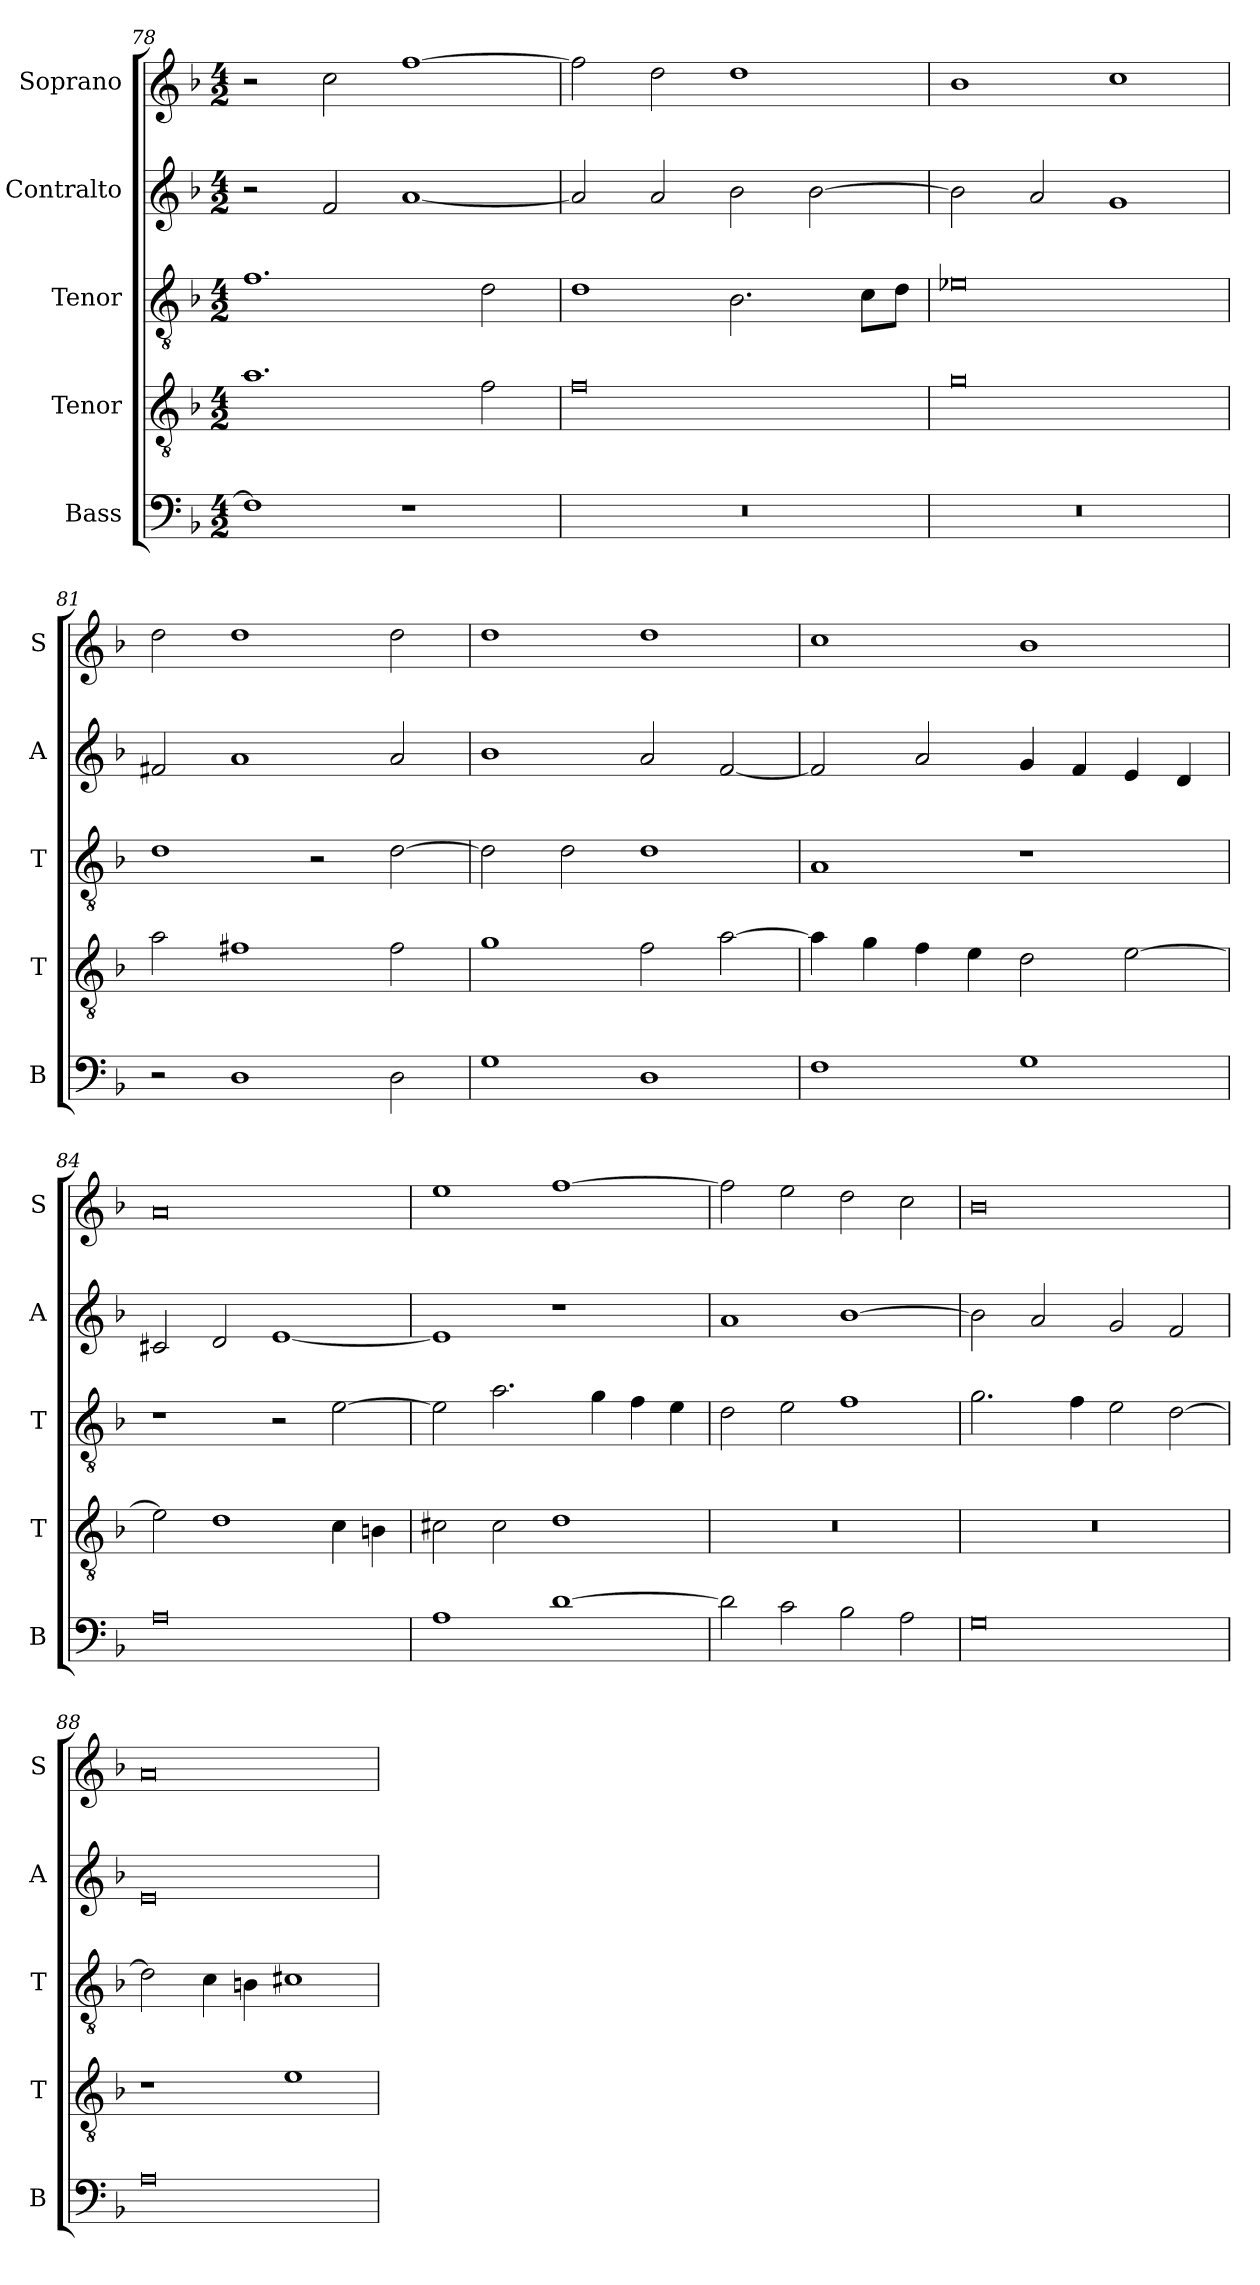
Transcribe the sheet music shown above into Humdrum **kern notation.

**kern	**kern	**kern	**kern	**kern
*part5	*part4	*part3	*part2	*part1
*staff5	*staff4	*staff3	*staff2	*staff1
*I"Bass	*I"Tenor	*I"Tenor	*I"Contralto	*I"Soprano
*I'B	*I'T	*I'T	*I'A	*I'S
*clefF4	*clefGv2	*clefGv2	*clefG2	*clefG2
*k[b-]	*k[b-]	*k[b-]	*k[b-]	*k[b-]
*D:aeo	*D:aeo	*D:aeo	*D:aeo	*D:aeo
*M4/2	*M4/2	*M4/2	*M4/2	*M4/2
=78	=78	=78	=78	=78
1F]	1.a	1.f	2r	2r
.	.	.	2f	2cc
1r	.	.	[1a	[1ff
.	2f	2d	.	.
=79	=79	=79	=79	=79
0r	0f	1d	2a]	2ff]
.	.	.	2a	2dd
.	.	2.B-	2b-	1dd
.	.	.	[2b-	.
.	.	8c\L	.	.
.	.	8d\J	.	.
=80	=80	=80	=80	=80
0r	0g	0e-X	2b-]	1b-
.	.	.	2a	.
.	.	.	1g	1cc
=81	=81	=81	=81	=81
2r	2a	1d	2f#X	2dd
1D	1f#X	.	1a	1dd
.	.	2r	.	.
2D	2f#	[2d	2a	2dd
=82	=82	=82	=82	=82
1G	1g	2d]	1b-	1dd
.	.	2d	.	.
1D	2f	1d	2a	1dd
.	[2a	.	[2f	.
=83	=83	=83	=83	=83
1F	4a]	1A	2f]	1cc
.	4g	.	.	.
.	4f	.	2a	.
.	4e	.	.	.
1G	2d	1r	4g	1b-
.	.	.	4f	.
.	[2e	.	4e	.
.	.	.	4d	.
=84	=84	=84	=84	=84
0A	2e]	1r	2c#X	0a
.	1d	.	2d	.
.	.	2r	[1e	.
.	4c	[2e	.	.
.	4Bn	.	.	.
=85	=85	=85	=85	=85
1A	2c#X	2e]	1e]	1ee
.	2c#	2.a	.	.
[1d	1d	.	1r	[1ff
.	.	4g	.	.
.	.	4f	.	.
.	.	4e	.	.
=86	=86	=86	=86	=86
2d]	0r	2d	1a	2ff]
2c	.	2e	.	2ee
2B-	.	1f	[1b-	2dd
2A	.	.	.	2cc
=87	=87	=87	=87	=87
0G	0r	2.g	2b-]	0b-
.	.	.	2a	.
.	.	4f	.	.
.	.	2e	2g	.
.	.	[2d	2f	.
=88	=88	=88	=88	=88
0A	1r	2d]	0e	0a
.	.	4c	.	.
.	.	4Bn	.	.
.	1e	1c#X	.	.
=	=	=	=	=
*-	*-	*-	*-	*-
